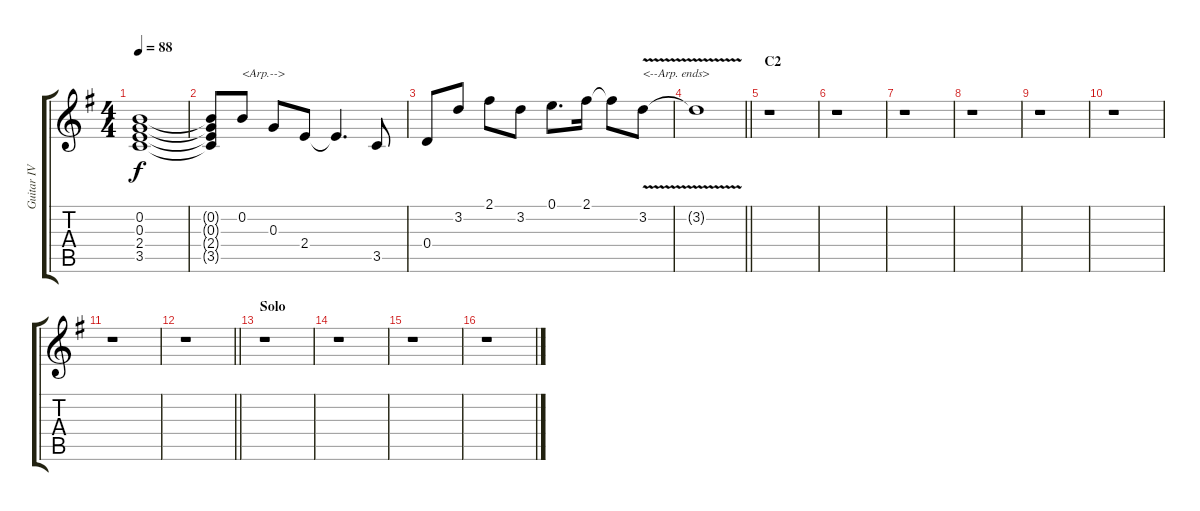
\track ("Guitar IV" "Guitar IV") {instrument distortionguitar}
\staff {score tabs}
\tuning (E4 B3 G3 D3 A2 E2) {hide}
\ts (4 4)
\tempo 88
\clef g2
\ks g
(0.2 0.3 2.4 3.5).1{dy f} |
(0.2{t} 0.3{t} 2.4{t} 3.5{t}).8 0.2.8{txt "<Arp.-->"} 0.3.8 2.4.8 2.4{t}.4{d} 3.5.8 |
0.4.8 3.2.8 2.1.8 3.2.8 0.1.8{d} 2.1.16 2.1{t}.8 3.2{v}.8{txt "<--Arp. ends>"} |
\barLineRight lightlight
3.2{t}.1 |
\section ("" "C2")
r.1 |
r.1 |
r.1 |
r.1 |
r.1 |
r.1 |
r.1 |
\barLineRight lightlight
r.1 |
\section ("" "Solo")
r.1 |
r.1 |
r.1 |
r.1
